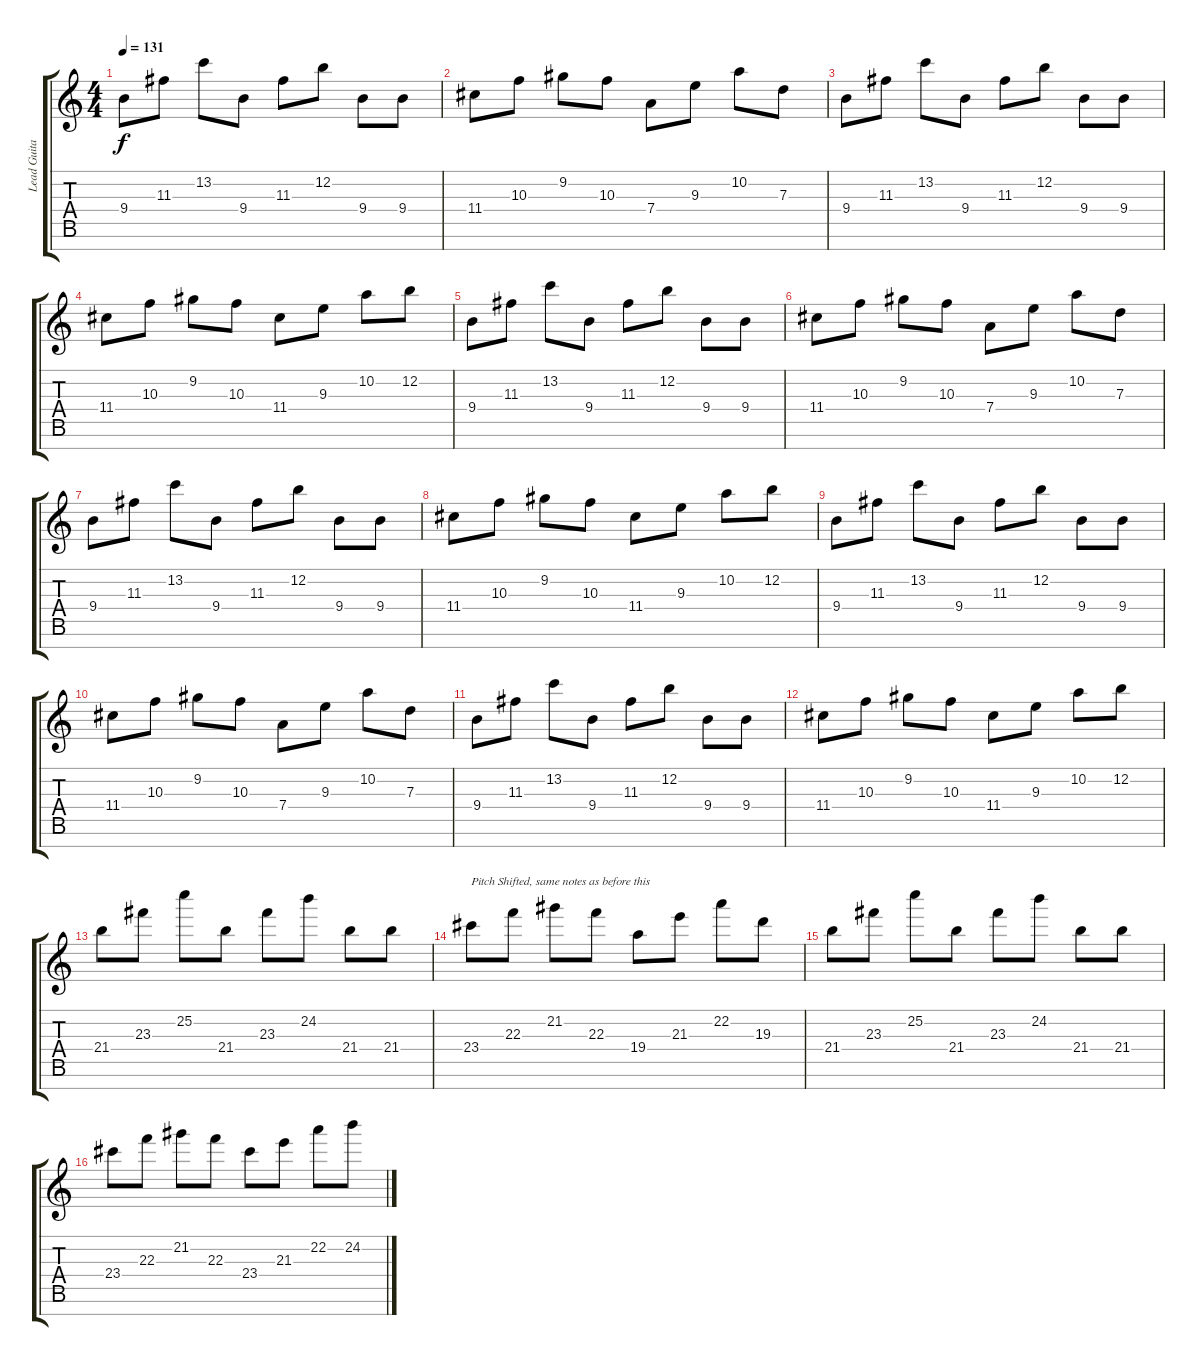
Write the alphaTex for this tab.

\track ("Lead Guitar" "Lead Guita") {instrument distortionguitar}
\staff {score tabs}
\tuning (E4 B3 G3 D3 A2 E2 B1) {hide}
\ts (4 4)
\tempo 131
\clef g2
\ks c
9.4.8{dy f} 11.3.8 13.2.8 9.4.8 11.3.8 12.2.8 9.4.8 9.4.8 |
11.4.8 10.3.8 9.2.8 10.3.8 7.4.8 9.3.8 10.2.8 7.3.8 |
9.4.8 11.3.8 13.2.8 9.4.8 11.3.8 12.2.8 9.4.8 9.4.8 |
11.4.8 10.3.8 9.2.8 10.3.8 11.4.8 9.3.8 10.2.8 12.2.8 |
9.4.8 11.3.8 13.2.8 9.4.8 11.3.8 12.2.8 9.4.8 9.4.8 |
11.4.8 10.3.8 9.2.8 10.3.8 7.4.8 9.3.8 10.2.8 7.3.8 |
9.4.8 11.3.8 13.2.8 9.4.8 11.3.8 12.2.8 9.4.8 9.4.8 |
11.4.8 10.3.8 9.2.8 10.3.8 11.4.8 9.3.8 10.2.8 12.2.8 |
9.4.8 11.3.8 13.2.8 9.4.8 11.3.8 12.2.8 9.4.8 9.4.8 |
11.4.8 10.3.8 9.2.8 10.3.8 7.4.8 9.3.8 10.2.8 7.3.8 |
9.4.8 11.3.8 13.2.8 9.4.8 11.3.8 12.2.8 9.4.8 9.4.8 |
11.4.8 10.3.8 9.2.8 10.3.8 11.4.8 9.3.8 10.2.8 12.2.8 |
21.4.8 23.3.8 25.2.8 21.4.8 23.3.8 24.2.8 21.4.8 21.4.8 |
23.4.8{txt "Pitch Shifted, same notes as before this"} 22.3.8 21.2.8 22.3.8 19.4.8 21.3.8 22.2.8 19.3.8 |
21.4.8 23.3.8 25.2.8 21.4.8 23.3.8 24.2.8 21.4.8 21.4.8 |
23.4.8 22.3.8 21.2.8 22.3.8 23.4.8 21.3.8 22.2.8 24.2.8
